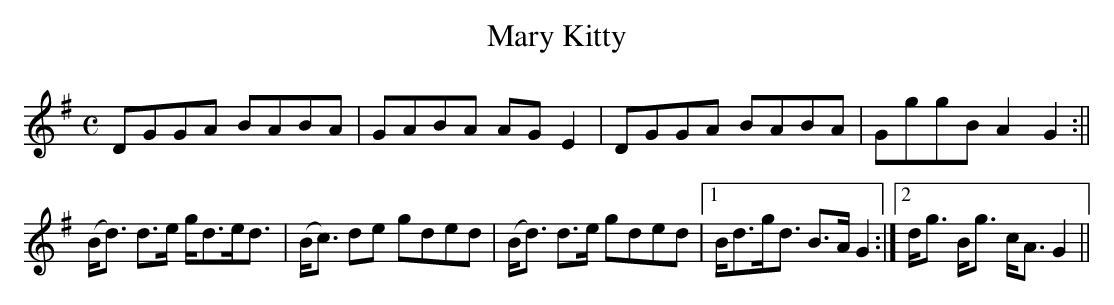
X:1
T:Mary Kitty
M:C
L:1/8
K:G
DGGA BABA|GABA AG E2|DGGA BABA|GggB A2G2:||
(B<d) d>e g<de<d|(B<c) de gded|(B<d) d>e gded|1 B<dg<d B>A G2:|2 d<g B<g c<A G2||
